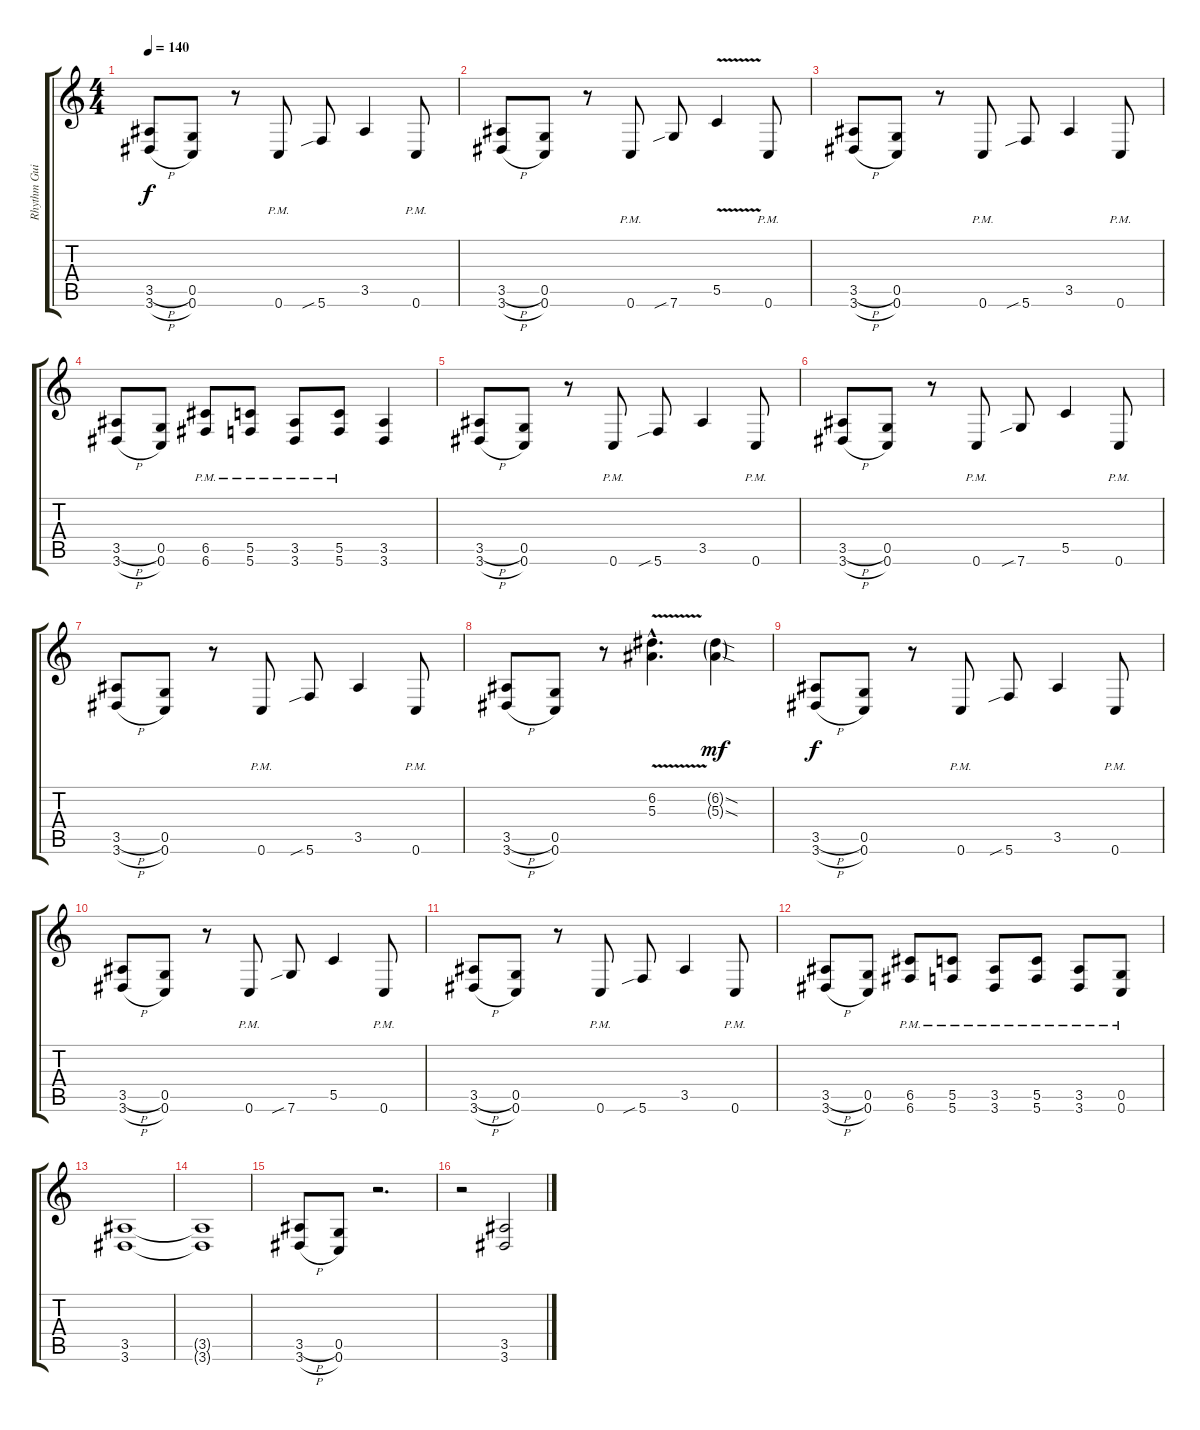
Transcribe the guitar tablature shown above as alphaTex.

\track ("Rhythm Guitar" "Rhythm Gui") {instrument distortionguitar}
\staff {score tabs}
\tuning (D4 A3 F3 C3 G2 C2) {hide}
\ts (4 4)
\tempo 140
\clef g2
\ks c
(3.5{h} 3.6{h}).8{dy f instrument distortionguitar} (0.5 0.6).8 r.8 0.6{pm}.8 5.6{sib}.8 3.5.4 0.6{pm}.8 |
(3.5{h} 3.6{h}).8 (0.5 0.6).8 r.8 0.6{pm}.8 7.6{sib}.8 5.5{v}.4 0.6{pm}.8 |
(3.5{h} 3.6{h}).8 (0.5 0.6).8 r.8 0.6{pm}.8 5.6{sib}.8 3.5.4 0.6{pm}.8 |
(3.5{h} 3.6{h}).8 (0.5 0.6).8 (6.5{pm} 6.6{pm}).8 (5.5{pm} 5.6{pm}).8 (3.5{pm} 3.6{pm}).8 (5.5{pm} 5.6{pm}).8 (3.5 3.6).4 |
(3.5{h} 3.6{h}).8 (0.5 0.6).8 r.8 0.6{pm}.8 5.6{sib}.8 3.5.4 0.6{pm}.8 |
(3.5{h} 3.6{h}).8 (0.5 0.6).8 r.8 0.6{pm}.8 7.6{sib}.8 5.5.4 0.6{pm}.8 |
(3.5{h} 3.6{h}).8 (0.5 0.6).8 r.8 0.6{pm}.8 5.6{sib}.8 3.5.4 0.6{pm}.8 |
(3.5{h} 3.6{h}).8 (0.5 0.6).8 r.8 (6.2{hac} 5.3{v hac}).4{d} (6.2{sod g} 5.3{sod g}).4{dy mf} |
(3.5{h} 3.6{h}).8{dy f} (0.5 0.6).8 r.8 0.6{pm}.8 5.6{sib}.8 3.5.4 0.6{pm}.8 |
(3.5{h} 3.6{h}).8 (0.5 0.6).8 r.8 0.6{pm}.8 7.6{sib}.8 5.5.4 0.6{pm}.8 |
(3.5{h} 3.6{h}).8 (0.5 0.6).8 r.8 0.6{pm}.8 5.6{sib}.8 3.5.4 0.6{pm}.8 |
(3.5{h} 3.6{h}).8 (0.5 0.6).8 (6.5{pm} 6.6{pm}).8 (5.5{pm} 5.6{pm}).8 (3.5{pm} 3.6{pm}).8 (5.5{pm} 5.6{pm}).8 (3.5{pm} 3.6{pm}).8 (0.5{pm} 0.6{pm}).8 |
(3.5 3.6).1 |
(3.5{t} 3.6{t}).1 |
(3.5{h} 3.6{h}).8 (0.5 0.6).8 r.2{d} |
r.2 (3.5 3.6).2
